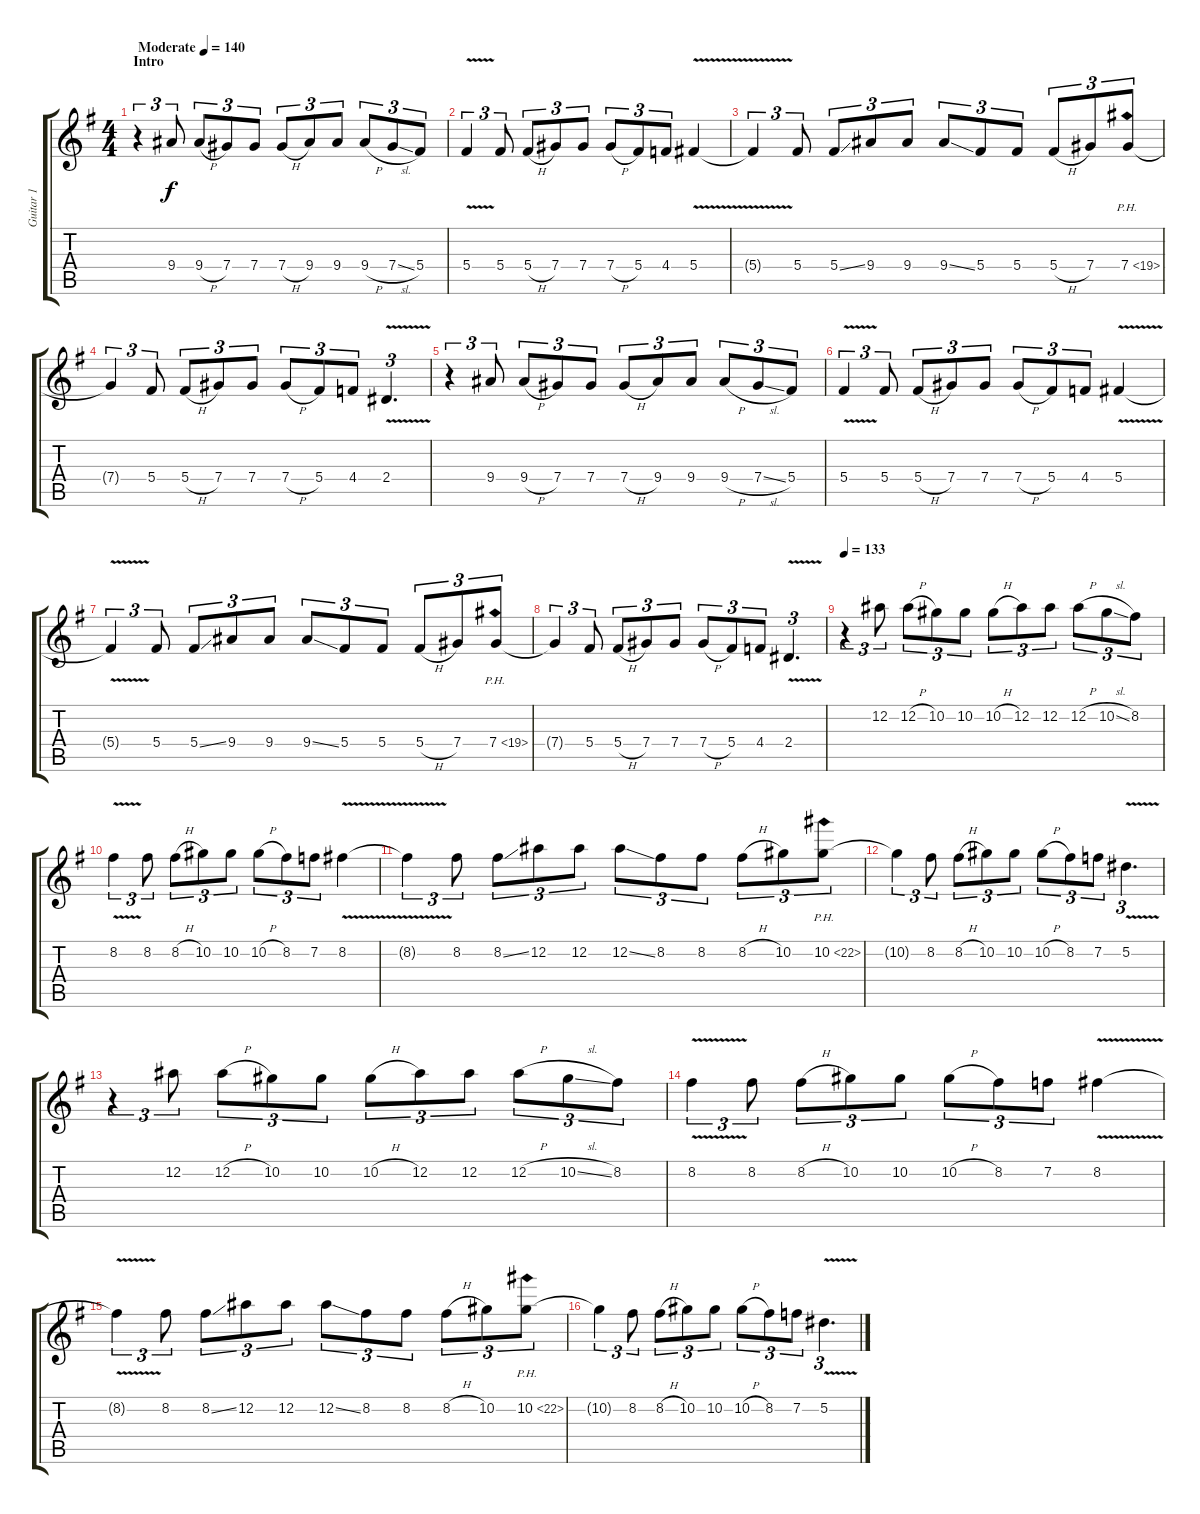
\track ("Guitar 1" "Guitar 1") {instrument distortionguitar}
\staff {score tabs}
\tuning (Eb4 Bb3 Gb3 Db3 Ab2 Eb2) {hide}
\ts (4 4)
\section ("" "Intro")
\tempo (140 "Moderate")
\clef g2
\ks eminor
r.4{tu (3 2) dy f instrument distortionguitar} 9.4.8{tu (3 2)} 9.4{h}.8{tu (3 2)} 7.4.8{tu (3 2)} 7.4.8{tu (3 2)} 7.4{h}.8{tu (3 2)} 9.4.8{tu (3 2)} 9.4.8{tu (3 2)} 9.4{h}.8{tu (3 2)} 7.4{sl}.8{tu (3 2)} 5.4.8{tu (3 2)} |
5.4{v}.4{tu (3 2)} 5.4.8{tu (3 2)} 5.4{h}.8{tu (3 2)} 7.4.8{tu (3 2)} 7.4.8{tu (3 2)} 7.4{h}.8{tu (3 2)} 5.4.8{tu (3 2)} 4.4.8{tu (3 2)} 5.4{v}.4 |
5.4{t}.4{tu (3 2)} 5.4.8{tu (3 2)} 5.4{ss}.8{tu (3 2)} 9.4.8{tu (3 2)} 9.4.8{tu (3 2)} 9.4{ss}.8{tu (3 2)} 5.4.8{tu (3 2)} 5.4.8{tu (3 2)} 5.4{h}.8{tu (3 2)} 7.4.8{tu (3 2)} 7.4{ph 12}.8{tu (3 2)} |
7.4{t}.4{tu (3 2)} 5.4.8{tu (3 2)} 5.4{h}.8{tu (3 2)} 7.4.8{tu (3 2)} 7.4.8{tu (3 2)} 7.4{h}.8{tu (3 2)} 5.4.8{tu (3 2)} 4.4.8{tu (3 2)} 2.4{v}.4{d tu (3 2)} |
r.4{tu (3 2)} 9.4.8{tu (3 2)} 9.4{h}.8{tu (3 2)} 7.4.8{tu (3 2)} 7.4.8{tu (3 2)} 7.4{h}.8{tu (3 2)} 9.4.8{tu (3 2)} 9.4.8{tu (3 2)} 9.4{h}.8{tu (3 2)} 7.4{sl}.8{tu (3 2)} 5.4.8{tu (3 2)} |
5.4{v}.4{tu (3 2)} 5.4.8{tu (3 2)} 5.4{h}.8{tu (3 2)} 7.4.8{tu (3 2)} 7.4.8{tu (3 2)} 7.4{h}.8{tu (3 2)} 5.4.8{tu (3 2)} 4.4.8{tu (3 2)} 5.4{v}.4 |
5.4{t}.4{tu (3 2)} 5.4.8{tu (3 2)} 5.4{ss}.8{tu (3 2)} 9.4.8{tu (3 2)} 9.4.8{tu (3 2)} 9.4{ss}.8{tu (3 2)} 5.4.8{tu (3 2)} 5.4.8{tu (3 2)} 5.4{h}.8{tu (3 2)} 7.4.8{tu (3 2)} 7.4{ph 12}.8{tu (3 2)} |
7.4{t}.4{tu (3 2)} 5.4.8{tu (3 2)} 5.4{h}.8{tu (3 2)} 7.4.8{tu (3 2)} 7.4.8{tu (3 2)} 7.4{h}.8{tu (3 2)} 5.4.8{tu (3 2)} 4.4.8{tu (3 2)} 2.4{v}.4{d tu (3 2)} |
\tempo 133
r.4{tu (3 2)} 12.2.8{tu (3 2)} 12.2{h}.8{tu (3 2)} 10.2.8{tu (3 2)} 10.2.8{tu (3 2)} 10.2{h}.8{tu (3 2)} 12.2.8{tu (3 2)} 12.2.8{tu (3 2)} 12.2{h}.8{tu (3 2)} 10.2{sl}.8{tu (3 2)} 8.2.8{tu (3 2)} |
8.2{v}.4{tu (3 2)} 8.2.8{tu (3 2)} 8.2{h}.8{tu (3 2)} 10.2.8{tu (3 2)} 10.2.8{tu (3 2)} 10.2{h}.8{tu (3 2)} 8.2.8{tu (3 2)} 7.2.8{tu (3 2)} 8.2{v}.4 |
8.2{t}.4{tu (3 2)} 8.2.8{tu (3 2)} 8.2{ss}.8{tu (3 2)} 12.2.8{tu (3 2)} 12.2.8{tu (3 2)} 12.2{ss}.8{tu (3 2)} 8.2.8{tu (3 2)} 8.2.8{tu (3 2)} 8.2{h}.8{tu (3 2)} 10.2.8{tu (3 2)} 10.2{ph 12}.8{tu (3 2)} |
10.2{t}.4{tu (3 2)} 8.2.8{tu (3 2)} 8.2{h}.8{tu (3 2)} 10.2.8{tu (3 2)} 10.2.8{tu (3 2)} 10.2{h}.8{tu (3 2)} 8.2.8{tu (3 2)} 7.2.8{tu (3 2)} 5.2{v}.4{d tu (3 2)} |
r.4{tu (3 2)} 12.2.8{tu (3 2)} 12.2{h}.8{tu (3 2)} 10.2.8{tu (3 2)} 10.2.8{tu (3 2)} 10.2{h}.8{tu (3 2)} 12.2.8{tu (3 2)} 12.2.8{tu (3 2)} 12.2{h}.8{tu (3 2)} 10.2{sl}.8{tu (3 2)} 8.2.8{tu (3 2)} |
8.2{v}.4{tu (3 2)} 8.2.8{tu (3 2)} 8.2{h}.8{tu (3 2)} 10.2.8{tu (3 2)} 10.2.8{tu (3 2)} 10.2{h}.8{tu (3 2)} 8.2.8{tu (3 2)} 7.2.8{tu (3 2)} 8.2{v}.4 |
8.2{t}.4{tu (3 2)} 8.2.8{tu (3 2)} 8.2{ss}.8{tu (3 2)} 12.2.8{tu (3 2)} 12.2.8{tu (3 2)} 12.2{ss}.8{tu (3 2)} 8.2.8{tu (3 2)} 8.2.8{tu (3 2)} 8.2{h}.8{tu (3 2)} 10.2.8{tu (3 2)} 10.2{ph 12}.8{tu (3 2)} |
10.2{t}.4{tu (3 2)} 8.2.8{tu (3 2)} 8.2{h}.8{tu (3 2)} 10.2.8{tu (3 2)} 10.2.8{tu (3 2)} 10.2{h}.8{tu (3 2)} 8.2.8{tu (3 2)} 7.2.8{tu (3 2)} 5.2{v}.4{d tu (3 2)}
